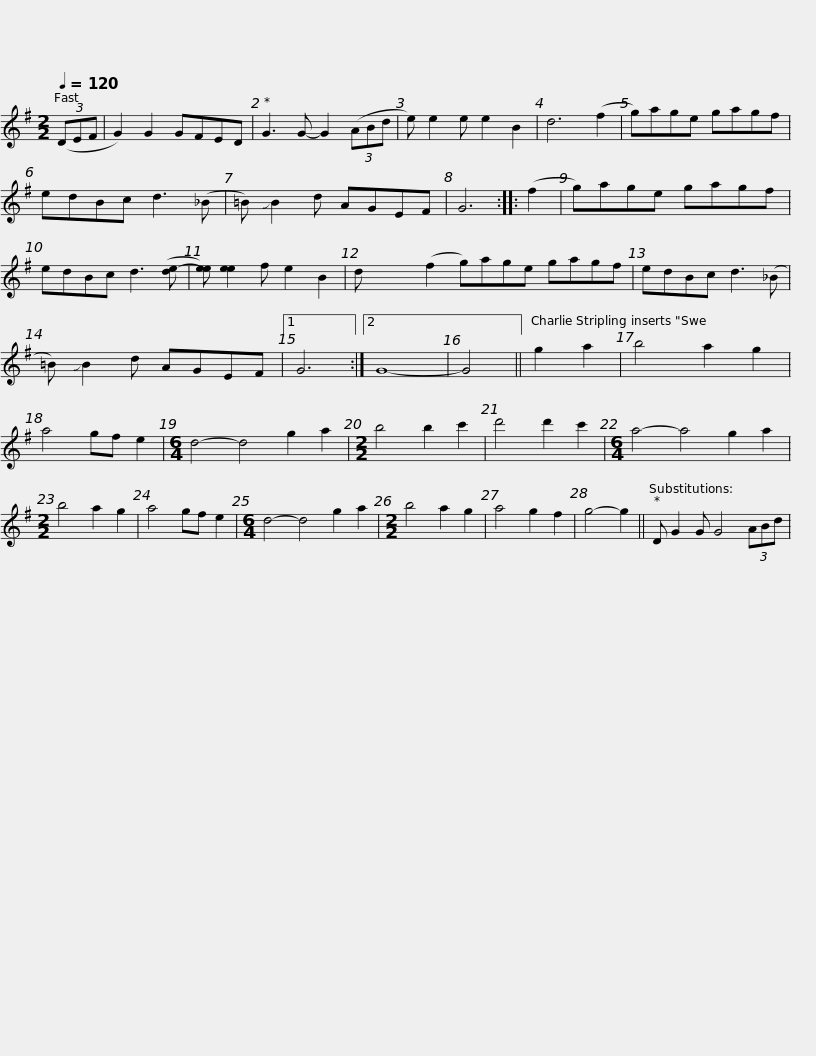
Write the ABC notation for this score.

X:1
L:1/8
Q:1/4=120
M:2/2
I:linebreak $
K:G
V:1 treble
V:1
 (3(DEF | G2) G2 GFED | G3 G- G2 (3(ABd | e) e2 e e2 B2 | d6 (f2 | %5
 g)age gagf | edBc d3 (_B |$ =B) !slide!B2 d AGEF | G6 :: (f2 | %10
 g)age gagf | edBc d3 ([de-] | [ee]) [ee]2 f e2 B2 |$ d x4 (f2 g)age gagf | edBc d3 (_B | %15
 =B) !slide!B2 d AGEF |1 G6 :|2 G8- | G4 || g2 a2 | %20
 b4 a2 g2 |$ a4 gf e2 |[M:6/4] d4- d4 g2 a2 |[M:2/2] b4 b2 c'2 | d'4 d'2 c'2 | %25
[M:6/4] a4- a4 g2 a2 |[M:2/2] b4 a2 g2 | a4 gf e2 |[M:6/4] d4- d4 g2 a2 |$[M:2/2] b4 a2 g2 | %30
 a4 g2 f2 | g4- g2 || D G2 G G4 (3ABd | %33
